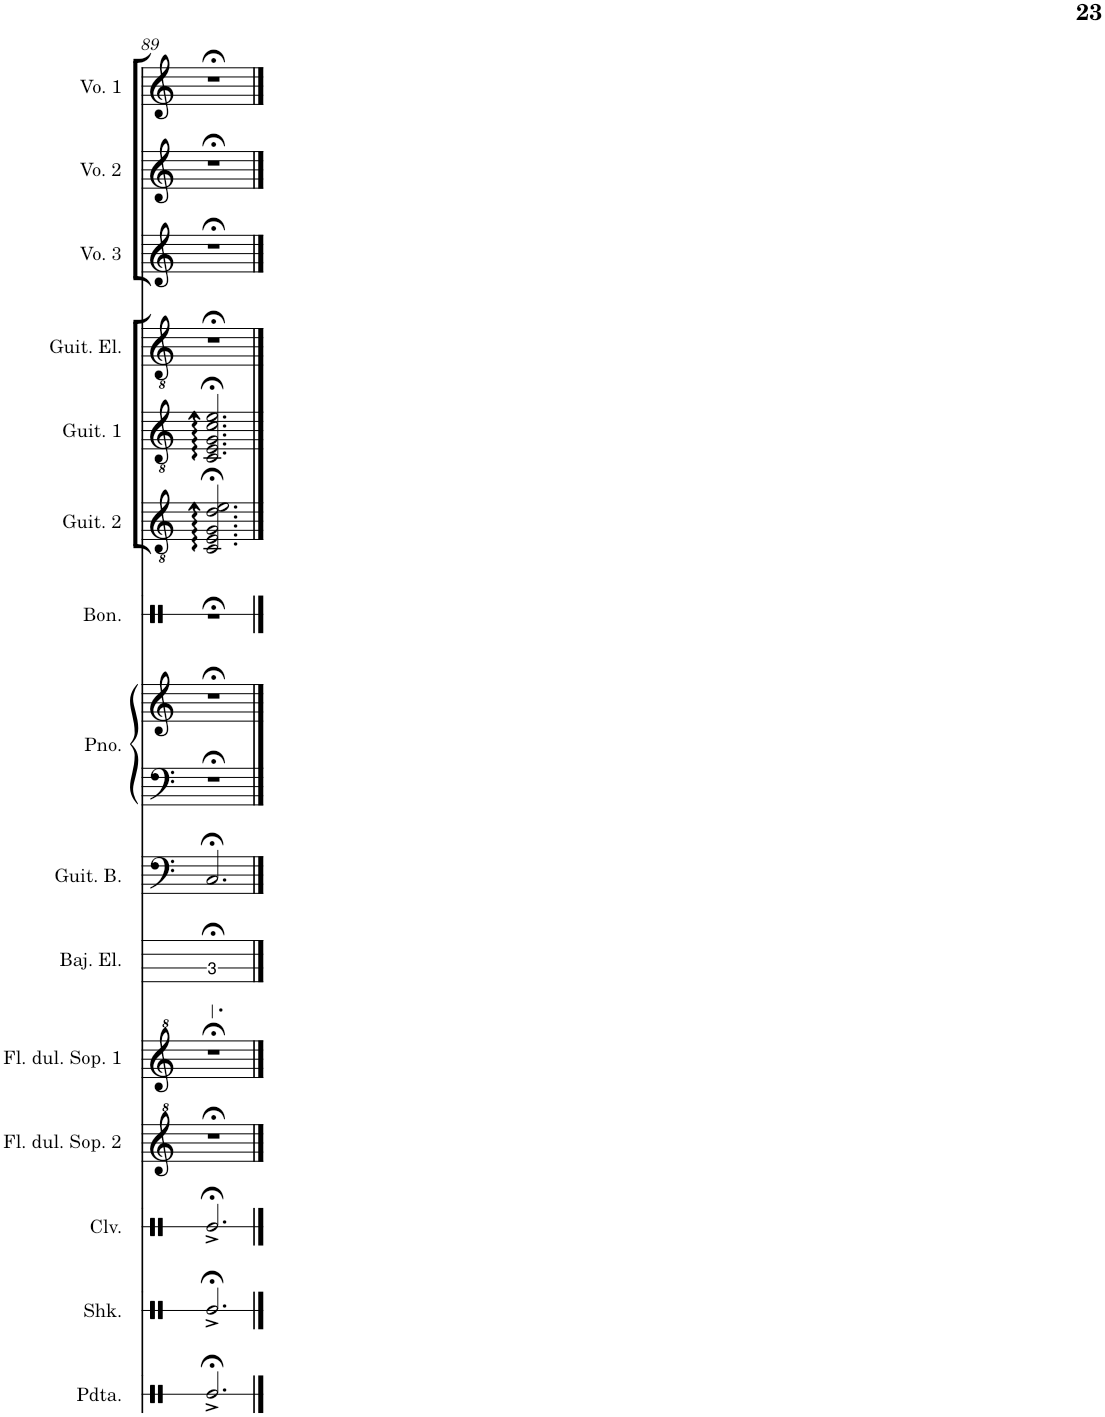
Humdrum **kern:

**kern	**kern	**kern	**kern	**kern	**kern	**kern	**kern	**kern	**kern	**kern	**kern	**kern	**kern	**kern	**kern
*part15	*part14	*part13	*part12	*part11	*part10	*part9	*part8	*part8	*part7	*part6	*part5	*part4	*part3	*part2	*part1
*staff16	*staff15	*staff14	*staff13	*staff12	*staff11	*staff10	*staff9	*staff8	*staff7	*staff6	*staff5	*staff4	*staff3	*staff2	*staff1
*I"Pandereta	*I"Shaker	*I"Claves	*I"Flauta dulce soprano 2	*I"Flauta dulce soprano 1	*I"Bajo eléctrico	*I"Bajo eléctrico	*I"Piano	*	*I"Bongós	*I"Guitarra acústica 2	*I"Guitarra acústica 1	*I"Guitarra eléctrica	*I"Voz 3	*I"Voz 2	*I"Voz 1
*I'Pdta.	*I'Shk.	*I'Clv.	*I'Fl. dul. Sop. 2	*I'Fl. dul. Sop. 1	*I'Baj. El.	*	*I'Pno.	*	*I'Bon.	*I'Guit. 2	*I'Guit. 1	*I'Guit. El.	*I'Vo. 3	*I'Vo. 2	*I'Vo. 1
!!LO:PB:g=z
*clefX	*clefX	*clefX	*clefG^2	*clefG^2	*	*clefF4	*clefF4	*clefG2	*clefX	*clefGv2	*clefGv2	*clefGv2	*clefG2	*clefG2	*clefG2
*	*	*	*	*	*Trd7c12	*Trd7c12	*	*	*	*	*	*	*	*	*
*k[]	*k[]	*k[]	*k[]	*k[]	*k[]	*k[]	*k[]	*k[]	*k[]	*k[]	*k[]	*k[]	*k[]	*k[]	*k[]
*M6/8	*M6/8	*M6/8	*M6/8	*M6/8	*M6/8	*M6/8	*M6/8	*M6/8	*M6/8	*M6/8	*M6/8	*M6/8	*M6/8	*M6/8	*M6/8
=89	=89	=89	=89	=89	=89	=89	=89	=89	=89	=89	=89	=89	=89	=89	=89
2.Re;<^/	2.Re;<^/	2.Re;<^/	2.r;<	2.r;<	2.C;<\	2.C;</	2.r;<	2.r;<	2.r;<	2.C/;< 2.E/;< 2.G/;< 2.d/;< 2.e/;<	2.C/;< 2.E/;< 2.G/;< 2.c/;< 2.e/;<	2.r;<	2.r;<	2.r;<	2.r;<
==	==	==	==	==	==	==	==	==	==	==	==	==	==	==	==
*-	*-	*-	*-	*-	*-	*-	*-	*-	*-	*-	*-	*-	*-	*-	*-
